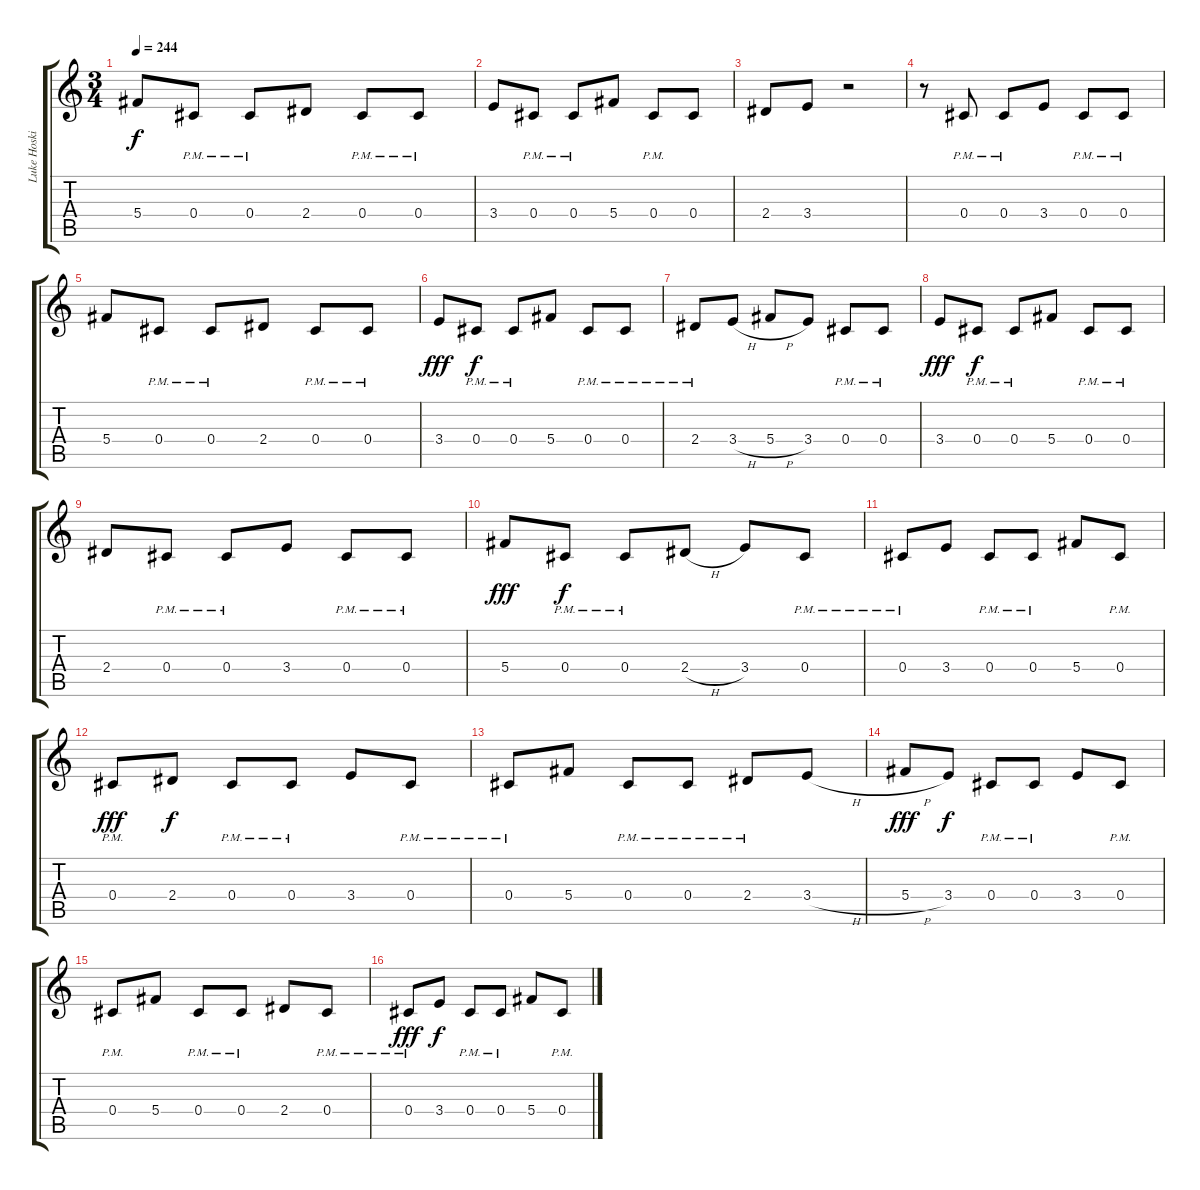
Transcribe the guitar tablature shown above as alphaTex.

\track ("Luke Hoskin" "Luke Hoski") {instrument overdrivenguitar}
\staff {score tabs}
\tuning (Eb4 Bb3 Gb3 Db3 Ab2 Eb2) {hide}
\ts (3 4)
\tempo 244
\clef g2
\ks c
5.4.8{dy f} 0.4{pm}.8 0.4{pm}.8 2.4.8 0.4{pm}.8 0.4{pm}.8 |
3.4.8 0.4{pm}.8 0.4{pm}.8 5.4.8 0.4{pm}.8 0.4.8 |
2.4.8 3.4.8 r.2 |
r.8 0.4{pm}.8 0.4{pm}.8 3.4.8 0.4{pm}.8 0.4{pm}.8 |
5.4.8 0.4{pm}.8 0.4{pm}.8 2.4.8 0.4{pm}.8 0.4{pm}.8 |
3.4.8{dy fff} 0.4{pm}.8{dy f} 0.4{pm}.8 5.4.8 0.4{pm}.8 0.4{pm}.8 |
2.4{pm}.8 3.4{h}.8 5.4{h}.8 3.4.8 0.4{pm}.8 0.4{pm}.8 |
3.4.8{dy fff} 0.4{pm}.8{dy f} 0.4{pm}.8 5.4.8 0.4{pm}.8 0.4{pm}.8 |
2.4.8 0.4{pm}.8 0.4{pm}.8 3.4.8 0.4{pm}.8 0.4{pm}.8 |
5.4.8{dy fff} 0.4{pm}.8{dy f} 0.4{pm}.8 2.4{h}.8 3.4.8 0.4{pm}.8 |
0.4{pm}.8 3.4.8 0.4{pm}.8 0.4{pm}.8 5.4.8 0.4{pm}.8 |
0.4{pm}.8{dy fff} 2.4.8{dy f} 0.4{pm}.8 0.4{pm}.8 3.4.8 0.4{pm}.8 |
0.4{pm}.8 5.4.8 0.4{pm}.8 0.4{pm}.8 2.4{pm}.8 3.4{h}.8 |
5.4{h}.8{dy fff} 3.4.8{dy f} 0.4{pm}.8 0.4{pm}.8 3.4.8 0.4{pm}.8 |
0.4{pm}.8 5.4.8 0.4{pm}.8 0.4{pm}.8 2.4.8 0.4{pm}.8 |
0.4{pm}.8{dy fff} 3.4.8{dy f} 0.4{pm}.8 0.4{pm}.8 5.4.8 0.4{pm}.8
